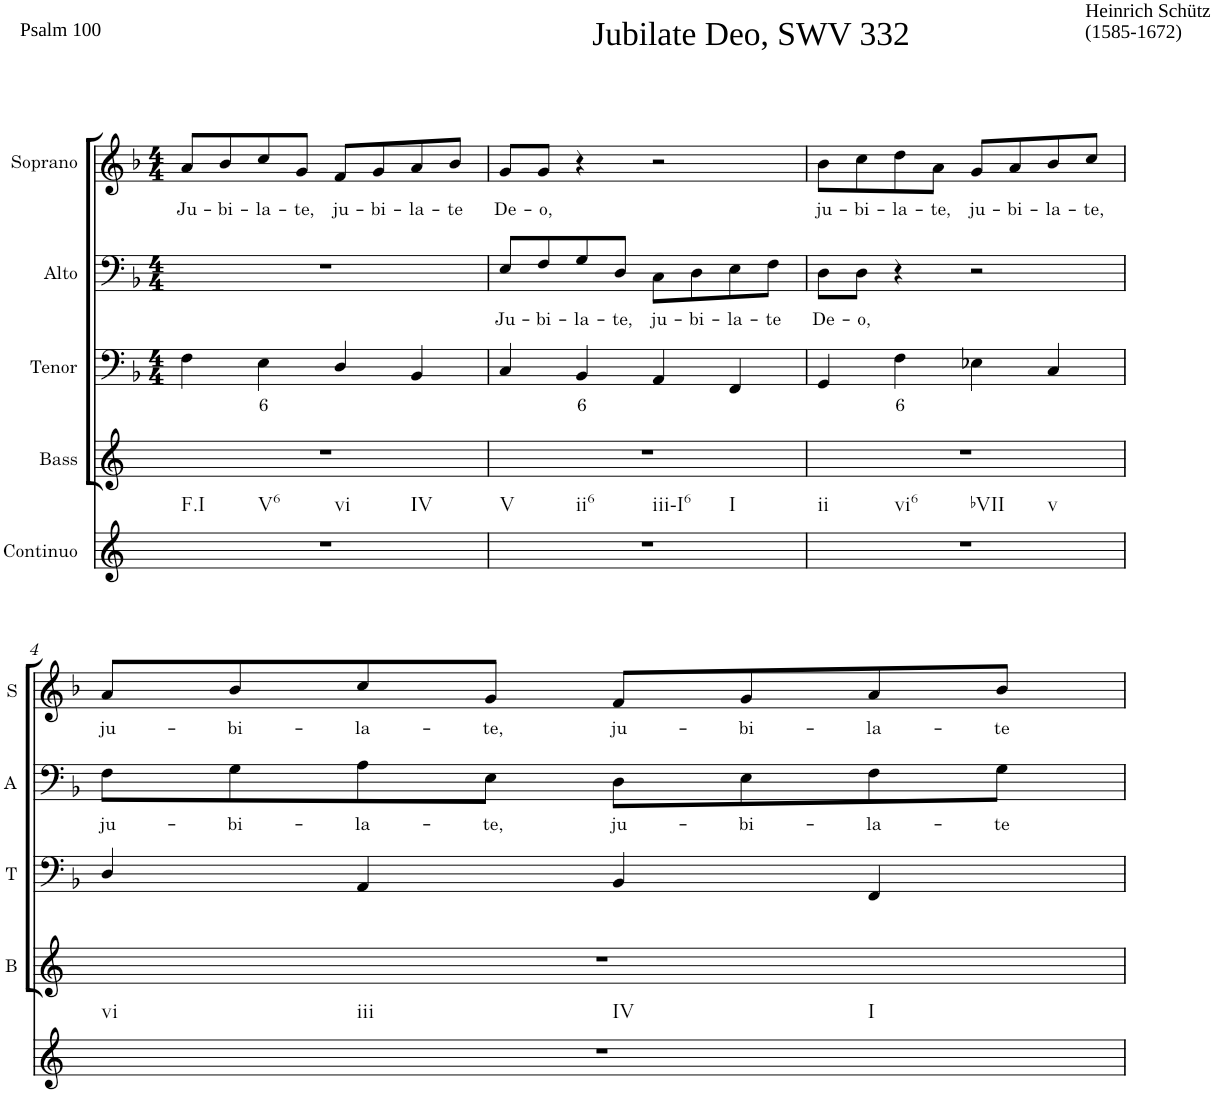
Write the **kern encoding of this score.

**kern	**kern	**kern	**text	**kern	**text	**kern	**text
*part5	*part4	*part3	*part3	*part2	*part2	*part1	*part1
*staff5	*staff4	*staff3	*staff3	*staff2	*staff2	*staff1	*staff1
*I"Continuo	*I"Bass	*I"Tenor	*	*I"Alto	*	*I"Soprano	*
*	*I'B	*I'T	*	*I'A	*	*I'S	*
*clefG2	*clefG2	*clefF4	*	*clefF4	*	*clefG2	*
*k[]	*k[]	*k[b-]	*	*k[b-]	*	*k[b-]	*
*	*	*M4/4	*	*M4/4	*	*M4/4	*
=1	=1	=1	=1	=1	=1	=1	=1
!	!	!	!	!	!	!LO:TX:a:t=Jubilate Deo, SWV 332	!
!	!	!	!	!	!	!LO:TX:a:t=Psalm 100	!
!	!	!	!	!	!	!LO:TX:a:t=Heinrich Schütz	!
!	!	!	!	!	!	!LO:TX:a:t=(1585-1672)	!
!LO:TX:b:t=F.I	!	!	!	!	!	!	!
!LO:TX:b:t=V6	!	!	!	!	!	!	!
!LO:TX:b:t=vi	!	!	!	!	!	!	!
!LO:TX:b:t=IV	!	!	!	!	!	!	!
!	!	!	!	!	!	!	!LO:LY:b
1r	1r	4F\	.	1r	.	8a/L	Ju-
!	!	!	!	!	!	!	!LO:LY:b
.	.	.	.	.	.	8b-/	bi-
!	!	!	!LO:LY:b	!	!	!	!LO:LY:b
.	.	4E\	6	.	.	8cc/	la-
!	!	!	!	!	!	!	!LO:LY:b
.	.	.	.	.	.	8g/J	te,
!	!	!	!	!	!	!	!LO:LY:b
.	.	4D/	.	.	.	8f/L	ju-
!	!	!	!	!	!	!	!LO:LY:b
.	.	.	.	.	.	8g/	bi-
!	!	!	!	!	!	!	!LO:LY:b
.	.	4BB-/	.	.	.	8a/	la-
!	!	!	!	!	!	!	!LO:LY:b
.	.	.	.	.	.	8b-/J	te
=2	=2	=2	=2	=2	=2	=2	=2
!LO:TX:b:t=V	!	!	!	!	!	!	!
!LO:TX:b:t=ii6	!	!	!	!	!	!	!
!LO:TX:b:t=iii-I6	!	!	!	!	!	!	!
!LO:TX:b:t=I	!	!	!	!	!	!	!
!	!	!	!	!	!LO:LY:b	!	!LO:LY:b
1r	1r	4C/	.	8E/L	Ju-	8g/L	De-
!	!	!	!	!	!LO:LY:b	!	!LO:LY:b
.	.	.	.	8F/	bi-	8g/J	o,
!	!	!	!LO:LY:b	!	!LO:LY:b	!	!
.	.	4BB-/	6	8G/	la-	4r	.
!	!	!	!	!	!LO:LY:b	!	!
.	.	.	.	8D/J	te,	.	.
!	!	!	!	!	!LO:LY:b	!	!
.	.	4AA/	.	8C\L	ju-	2r	.
!	!	!	!	!	!LO:LY:b	!	!
.	.	.	.	8D\	bi-	.	.
!	!	!	!	!	!LO:LY:b	!	!
.	.	4FF/	.	8E\	la-	.	.
!	!	!	!	!	!LO:LY:b	!	!
.	.	.	.	8F\J	te	.	.
=3	=3	=3	=3	=3	=3	=3	=3
!LO:TX:b:t=ii	!	!	!	!	!	!	!
!LO:TX:b:t=vi6	!	!	!	!	!	!	!
!LO:TX:b:t=bVII	!	!	!	!	!	!	!
!LO:TX:b:t=v	!	!	!	!	!	!	!
!	!	!	!	!	!LO:LY:b	!	!LO:LY:b
1r	1r	4GG/	.	8D\L	De-	8b-\L	ju-
!	!	!	!	!	!LO:LY:b	!	!LO:LY:b
.	.	.	.	8D\J	o,	8cc\	bi-
!	!	!	!LO:LY:b	!	!	!	!LO:LY:b
.	.	4F\	6	4r	.	8dd\	la-
!	!	!	!	!	!	!	!LO:LY:b
.	.	.	.	.	.	8a\J	te,
!	!	!	!	!	!	!	!LO:LY:b
.	.	4E-X\	.	2r	.	8g/L	ju-
!	!	!	!	!	!	!	!LO:LY:b
.	.	.	.	.	.	8a/	bi-
!	!	!	!	!	!	!	!LO:LY:b
.	.	4C/	.	.	.	8b-/	la-
!	!	!	!	!	!	!	!LO:LY:b
.	.	.	.	.	.	8cc/J	te,
!!LO:LB:g=z
=4	=4	=4	=4	=4	=4	=4	=4
!LO:TX:b:t=vi	!	!	!	!	!	!	!
!LO:TX:b:t=iii	!	!	!	!	!	!	!
!LO:TX:b:t=IV	!	!	!	!	!	!	!
!LO:TX:b:t=I	!	!	!	!	!	!	!
!	!	!	!	!	!LO:LY:b	!	!LO:LY:b
1r	1r	4D/	.	8F\L	ju-	8a/L	ju-
!	!	!	!	!	!LO:LY:b	!	!LO:LY:b
.	.	.	.	8G\	bi-	8b-/	bi-
!	!	!	!	!	!LO:LY:b	!	!LO:LY:b
.	.	4AA/	.	8A\	la-	8cc/	la-
!	!	!	!	!	!LO:LY:b	!	!LO:LY:b
.	.	.	.	8E\J	te,	8g/J	te,
!	!	!	!	!	!LO:LY:b	!	!LO:LY:b
.	.	4BB-/	.	8D\L	ju-	8f/L	ju-
!	!	!	!	!	!LO:LY:b	!	!LO:LY:b
.	.	.	.	8E\	bi-	8g/	bi-
!	!	!	!	!	!LO:LY:b	!	!LO:LY:b
.	.	4FF/	.	8F\	la-	8a/	la-
!	!	!	!	!	!LO:LY:b	!	!LO:LY:b
.	.	.	.	8G\J	te	8b-/J	te
=	=	=	=	=	=	=	=
*-	*-	*-	*-	*-	*-	*-	*-
